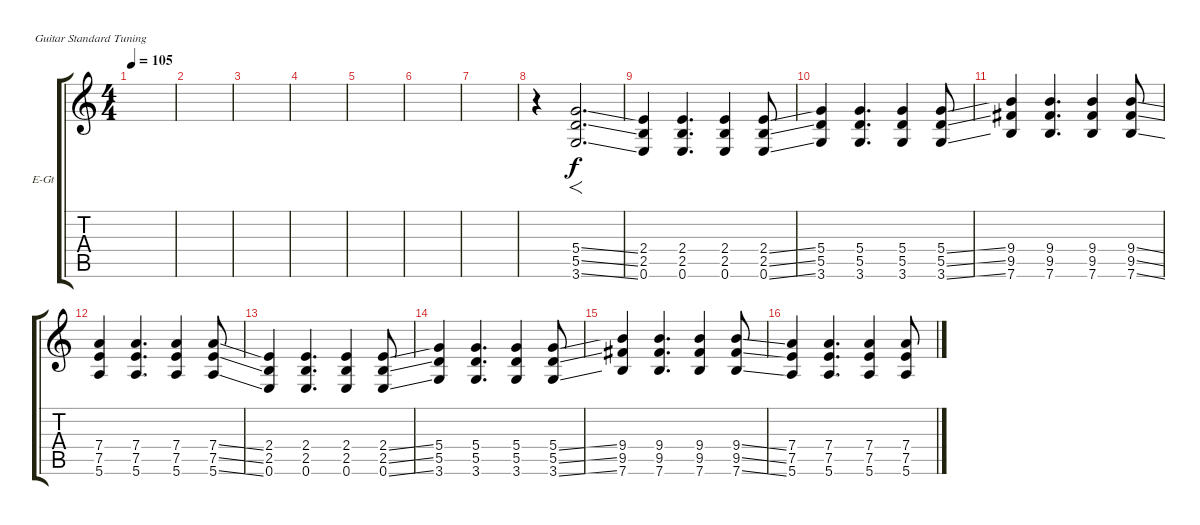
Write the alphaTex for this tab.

\defaultSystemsLayout 4
\bracketExtendMode groupsimilarinstruments
\firstSystemTrackNameOrientation horizontal
\otherSystemsTrackNameOrientation horizontal
\track ("Rythm Guitar (Distortion)" "E-Gt") {instrument distortionguitar}
\staff {score tabs}
\tuning (E4 B3 G3 D3 A2 E2)
\ts (4 4)
\tempo 105
\clef g2
\ks c
|
|
|
|
|
|
|
r.4 (5.4{ss} 5.5{ss} 3.6{ss}).2{f d} |
(2.4 2.5 0.6).4 (2.4 2.5 0.6).4{d} (2.4 2.5 0.6).4 (2.4{ss} 2.5{ss} 0.6{ss}).8 |
(5.4 5.5 3.6).4 (5.4 5.5 3.6).4{d} (5.4 5.5 3.6).4 (5.4{ss} 5.5{ss} 3.6{ss}).8 |
(9.4 9.5 7.6).4 (9.4 9.5 7.6).4{d} (9.4 9.5 7.6).4 (9.4{ss} 9.5{ss} 7.6{ss}).8 |
(7.4 7.5 5.6).4 (7.4 7.5 5.6).4{d} (7.4 7.5 5.6).4 (7.4{ss} 7.5{ss} 5.6{ss}).8 |
(2.4 2.5 0.6).4 (2.4 2.5 0.6).4{d} (2.4 2.5 0.6).4 (2.4{ss} 2.5{ss} 0.6{ss}).8 |
(5.4 5.5 3.6).4 (5.4 5.5 3.6).4{d} (5.4 5.5 3.6).4 (5.4{ss} 5.5{ss} 3.6{ss}).8 |
(9.4 9.5 7.6).4 (9.4 9.5 7.6).4{d} (9.4 9.5 7.6).4 (9.4{ss} 9.5{ss} 7.6{ss}).8 |
(7.4 7.5 5.6).4 (7.4 7.5 5.6).4{d} (7.4 7.5 5.6).4 (7.4 7.5 5.6).8
